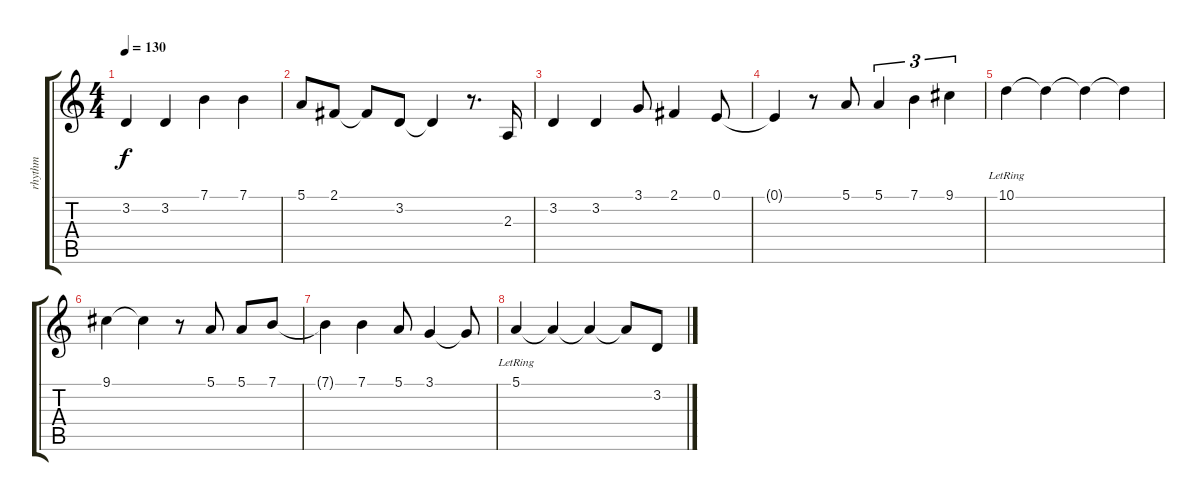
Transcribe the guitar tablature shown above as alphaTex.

\track ("rhythm" "rhythm") {instrument baritonesax}
\staff {score tabs}
\tuning (E4 B3 G3 D3 A2 E2) {hide}
\ts (4 4)
\tempo 130
\clef g2
\ks c
3.2.4{dy f} 3.2.4 7.1.4 7.1.4 |
5.1.8 2.1.8 2.1{t}.8 3.2.8 3.2{t}.4 r.8{d} 2.3.16 |
3.2.4 3.2.4 3.1.8 2.1.4 0.1.8 |
0.1{t}.4 r.8 5.1.8 5.1.4{tu (3 2)} 7.1.4{tu (3 2)} 9.1.4{tu (3 2)} |
10.1{lr}.4 10.1{t}.4 10.1{t}.4 10.1{t}.4 |
9.1.4 9.1{t}.4 r.8 5.1.8 5.1.8 7.1.8 |
7.1{t}.4 7.1.4 5.1.8 3.1.4 3.1{t}.8 |
5.1{lr}.4 5.1{t}.4 5.1{t}.4 5.1{t}.8 3.2.8
